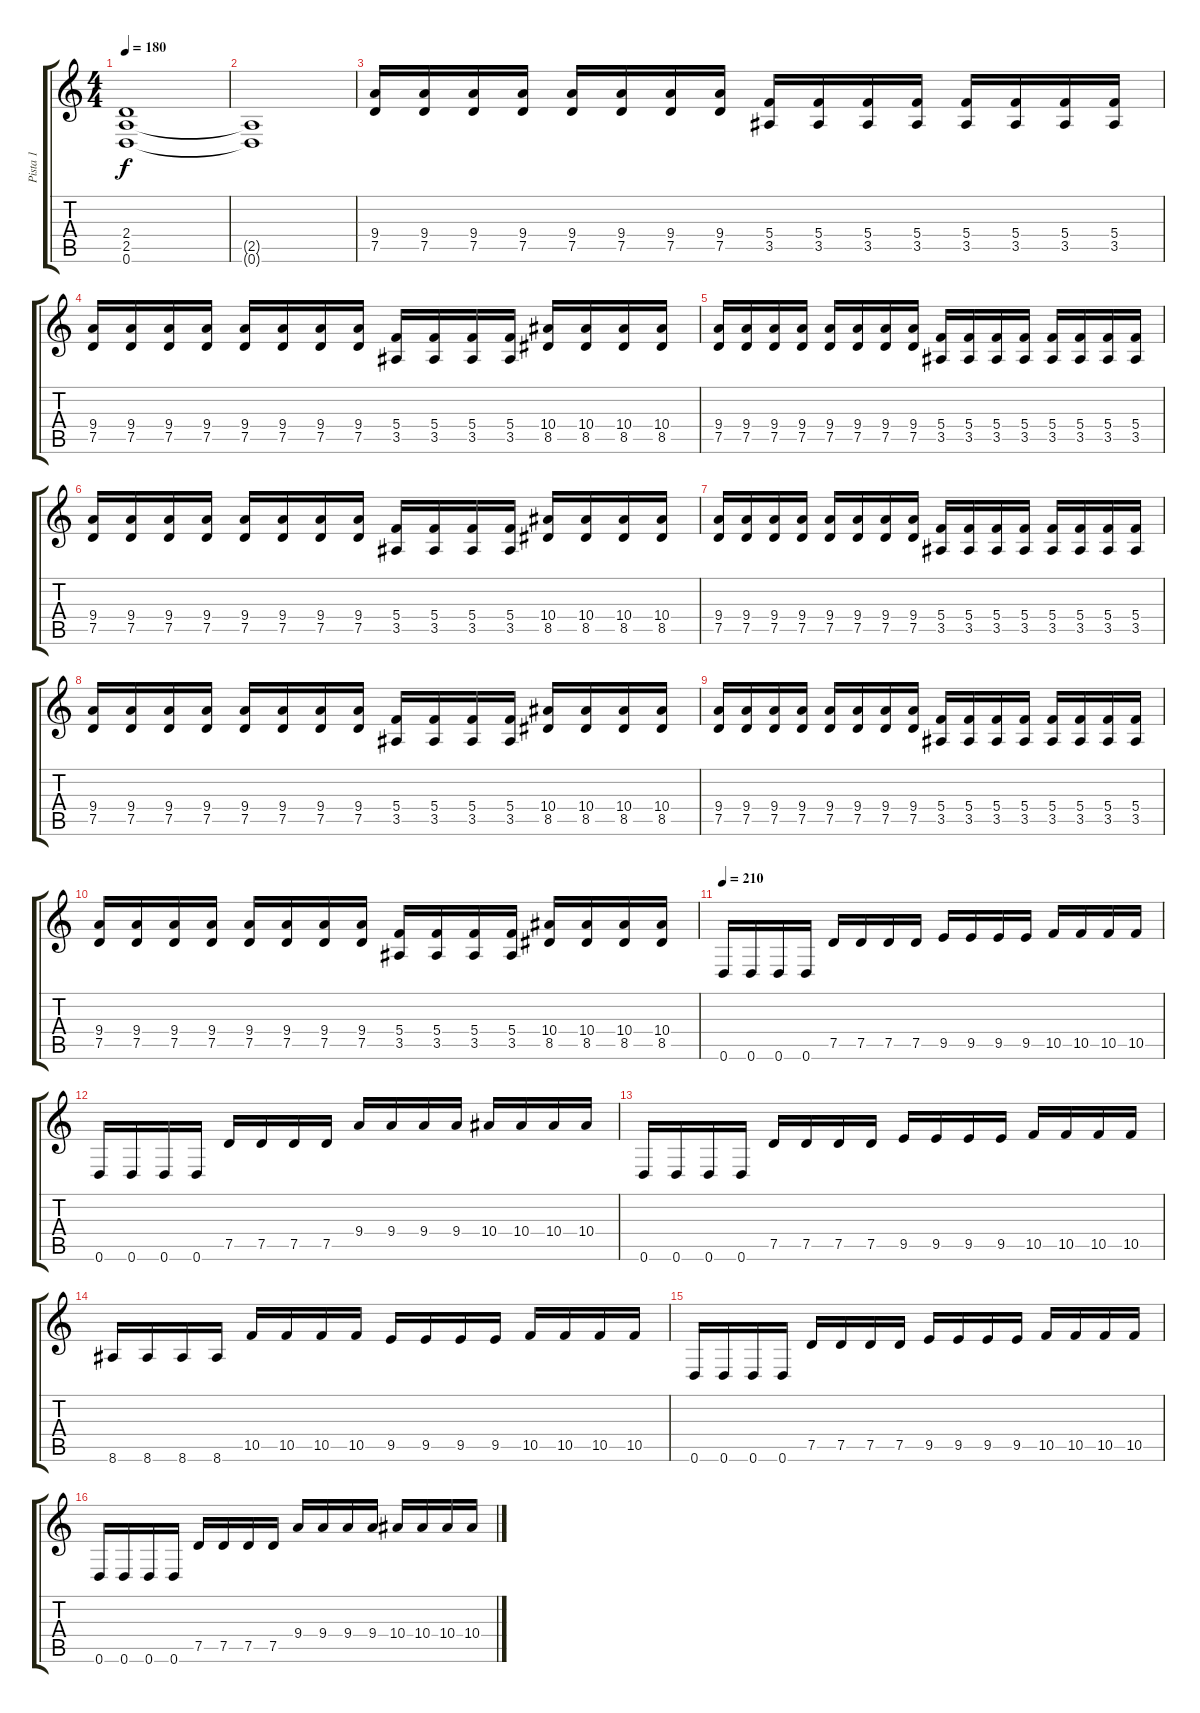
\track ("Pista 1" "Pista 1") {instrument distortionguitar}
\staff {score tabs}
\tuning (D4 A3 F3 C3 G2 D2) {hide}
\ts (4 4)
\tempo 180
\clef g2
\ks c
(2.4 2.5 0.6).1{dy f} |
(2.5{t} 0.6{t}).1 |
(9.4 7.5).16 (9.4 7.5).16 (9.4 7.5).16 (9.4 7.5).16 (9.4 7.5).16 (9.4 7.5).16 (9.4 7.5).16 (9.4 7.5).16 (5.4 3.5).16 (5.4 3.5).16 (5.4 3.5).16 (5.4 3.5).16 (5.4 3.5).16 (5.4 3.5).16 (5.4 3.5).16 (5.4 3.5).16 |
(9.4 7.5).16 (9.4 7.5).16 (9.4 7.5).16 (9.4 7.5).16 (9.4 7.5).16 (9.4 7.5).16 (9.4 7.5).16 (9.4 7.5).16 (5.4 3.5).16 (5.4 3.5).16 (5.4 3.5).16 (5.4 3.5).16 (10.4 8.5).16 (10.4 8.5).16 (10.4 8.5).16 (10.4 8.5).16 |
(9.4 7.5).16 (9.4 7.5).16 (9.4 7.5).16 (9.4 7.5).16 (9.4 7.5).16 (9.4 7.5).16 (9.4 7.5).16 (9.4 7.5).16 (5.4 3.5).16 (5.4 3.5).16 (5.4 3.5).16 (5.4 3.5).16 (5.4 3.5).16 (5.4 3.5).16 (5.4 3.5).16 (5.4 3.5).16 |
(9.4 7.5).16 (9.4 7.5).16 (9.4 7.5).16 (9.4 7.5).16 (9.4 7.5).16 (9.4 7.5).16 (9.4 7.5).16 (9.4 7.5).16 (5.4 3.5).16 (5.4 3.5).16 (5.4 3.5).16 (5.4 3.5).16 (10.4 8.5).16 (10.4 8.5).16 (10.4 8.5).16 (10.4 8.5).16 |
(9.4 7.5).16 (9.4 7.5).16 (9.4 7.5).16 (9.4 7.5).16 (9.4 7.5).16 (9.4 7.5).16 (9.4 7.5).16 (9.4 7.5).16 (5.4 3.5).16 (5.4 3.5).16 (5.4 3.5).16 (5.4 3.5).16 (5.4 3.5).16 (5.4 3.5).16 (5.4 3.5).16 (5.4 3.5).16 |
(9.4 7.5).16 (9.4 7.5).16 (9.4 7.5).16 (9.4 7.5).16 (9.4 7.5).16 (9.4 7.5).16 (9.4 7.5).16 (9.4 7.5).16 (5.4 3.5).16 (5.4 3.5).16 (5.4 3.5).16 (5.4 3.5).16 (10.4 8.5).16 (10.4 8.5).16 (10.4 8.5).16 (10.4 8.5).16 |
(9.4 7.5).16 (9.4 7.5).16 (9.4 7.5).16 (9.4 7.5).16 (9.4 7.5).16 (9.4 7.5).16 (9.4 7.5).16 (9.4 7.5).16 (5.4 3.5).16 (5.4 3.5).16 (5.4 3.5).16 (5.4 3.5).16 (5.4 3.5).16 (5.4 3.5).16 (5.4 3.5).16 (5.4 3.5).16 |
(9.4 7.5).16 (9.4 7.5).16 (9.4 7.5).16 (9.4 7.5).16 (9.4 7.5).16 (9.4 7.5).16 (9.4 7.5).16 (9.4 7.5).16 (5.4 3.5).16 (5.4 3.5).16 (5.4 3.5).16 (5.4 3.5).16 (10.4 8.5).16 (10.4 8.5).16 (10.4 8.5).16 (10.4 8.5).16 |
\tempo 210
0.6.16 0.6.16 0.6.16 0.6.16 7.5.16 7.5.16 7.5.16 7.5.16 9.5.16 9.5.16 9.5.16 9.5.16 10.5.16 10.5.16 10.5.16 10.5.16 |
0.6.16 0.6.16 0.6.16 0.6.16 7.5.16 7.5.16 7.5.16 7.5.16 9.4.16 9.4.16 9.4.16 9.4.16 10.4.16 10.4.16 10.4.16 10.4.16 |
0.6.16 0.6.16 0.6.16 0.6.16 7.5.16 7.5.16 7.5.16 7.5.16 9.5.16 9.5.16 9.5.16 9.5.16 10.5.16 10.5.16 10.5.16 10.5.16 |
8.6.16 8.6.16 8.6.16 8.6.16 10.5.16 10.5.16 10.5.16 10.5.16 9.5.16 9.5.16 9.5.16 9.5.16 10.5.16 10.5.16 10.5.16 10.5.16 |
0.6.16 0.6.16 0.6.16 0.6.16 7.5.16 7.5.16 7.5.16 7.5.16 9.5.16 9.5.16 9.5.16 9.5.16 10.5.16 10.5.16 10.5.16 10.5.16 |
0.6.16 0.6.16 0.6.16 0.6.16 7.5.16 7.5.16 7.5.16 7.5.16 9.4.16 9.4.16 9.4.16 9.4.16 10.4.16 10.4.16 10.4.16 10.4.16
